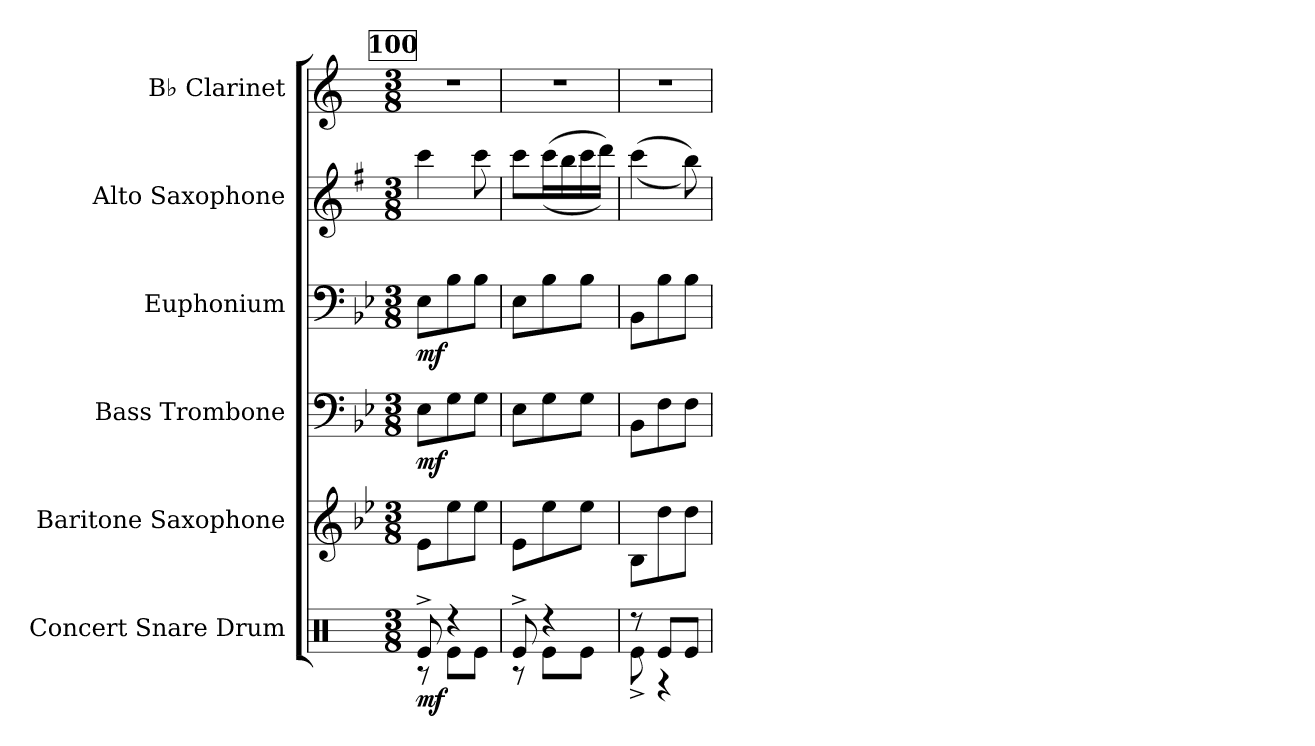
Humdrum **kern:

**kern	**dynam	**kern	**dynam	**kern	**dynam	**kern	**dynam	**kern	**kern
*part6	*part6	*part5	*part5	*part4	*part4	*part3	*part3	*part2	*part1
*staff6	*staff6	*staff5	*staff5	*staff4	*staff4	*staff3	*staff3	*staff2	*staff1
*I"Concert Snare Drum	*	*I"Baritone Saxophone	*	*I"Bass Trombone	*	*I"Euphonium	*	*I"Alto Saxophone	*I"B♭ Clarinet
*I'Con. Sn.	*	*I'Bar. Sax.	*	*I'B. Tbn.	*	*I'Euph.	*	*I'A. Sax.	*I'B♭ Cl.
*clefX	*	*clefG2	*	*clefF4	*	*clefF4	*	*clefG2	*clefG2
*	*	*ITrd12c21	*	*	*	*	*	*ITrd5c9	*ITrd1c2
*k[]	*	*k[b-e-]	*	*k[b-e-]	*	*k[b-e-]	*	*k[b-e-]	*k[b-e-]
*M3/8	*	*M3/8	*	*M3/8	*	*M3/8	*	*M3/8	*M3/8
!!LO:REH:place=s1:a:B:fs=14:t=100
=100	=100	=100	=100	=100	=100	=100	=100	=100	=100
*^	*	*	*	*	*	*	*	*	*
!	!	!LO:DY:b	!	!LO:DY:b	!	!	!	!	!	!
!	!	!	!	!LO:DY:n=1:b	!	!LO:DY:b	!	!LO:DY:b	!	!
8Re^/	8r	mf	8E-\L	mf mf	8E-\L	mf	8E-\L	mf	4ee-\	4.r
4r	8Re\L	.	8e-\	.	8G\	.	8B-\	.	.	.
.	8Re\J	.	8e-\J	.	8G\J	.	8B-\J	.	8ee-\	.
!!LO:PB:g=z
=101	=101	=101	=101	=101	=101	=101	=101	=101	=101	=101
8Re^/	8r	.	8E-\L	.	8E-\L	.	8E-\L	.	8ee-\L	4.r
4r	8Re\L	.	8e-\	.	8G\	.	8B-\	.	(>(>16ee-\L	.
.	.	.	.	.	.	.	.	.	16dd\	.
.	8Re\J	.	8e-\J	.	8G\J	.	8B-\J	.	16ee-\	.
.	.	.	.	.	.	.	.	.	16ff\JJ))	.
=102	=102	=102	=102	=102	=102	=102	=102	=102	=102	=102
8r	8Re^\	.	8BB-\L	.	8BB-\L	.	8BB-\L	.	(>(>4ee-\	4.r
8Re/L	4r	.	8d\	.	8F\	.	8B-\	.	.	.
8Re/J	.	.	8d\J	.	8F\J	.	8B-\J	.	8dd\))	.
*v	*v	*	*	*	*	*	*	*	*	*
=	=	=	=	=	=	=	=	=	=
*-	*-	*-	*-	*-	*-	*-	*-	*-	*-
